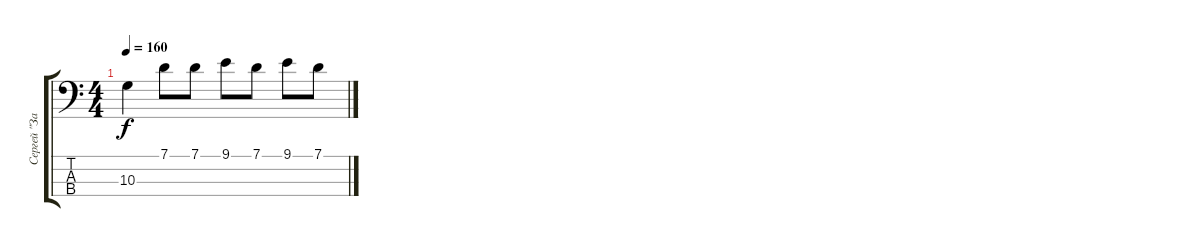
\track ("Сергей \"Захар\" Захаров" "Сергей \"За") {instrument electricbassfinger}
\staff {score tabs}
\tuning (G2 D2 A1 E1) {hide}
\ts (4 4)
\tempo 160
\clef f4
\ks c
10.3.4{dy f} 7.1.8 7.1.8 9.1.8 7.1.8 9.1.8 7.1.8
